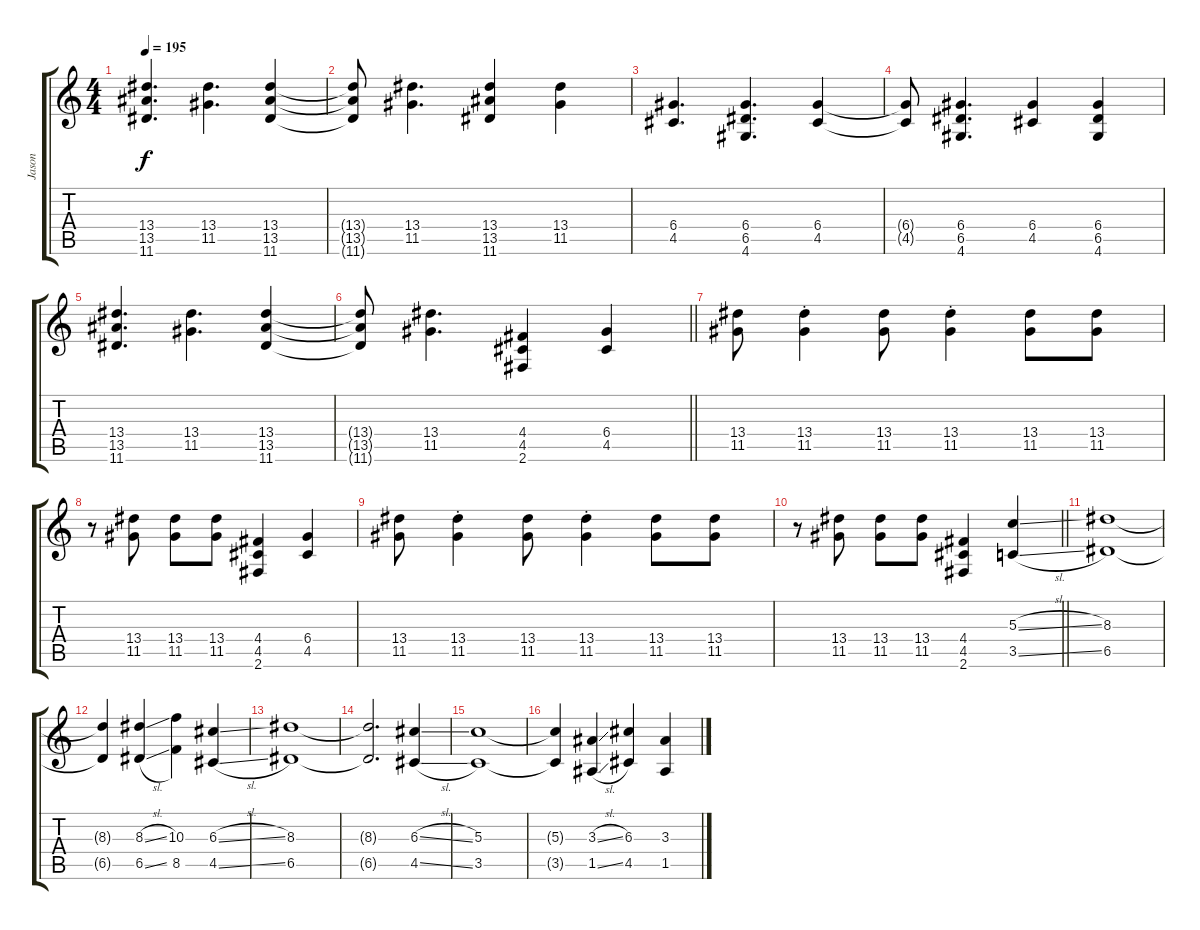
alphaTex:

\track ("Jason" "Jason") {instrument overdrivenguitar}
\staff {score tabs}
\tuning (E4 B3 G3 D3 A2 E2) {hide}
\ts (4 4)
\tempo 195
\clef g2
\ks c
(13.4 13.5 11.6).4{d dy f} (13.4 11.5).4{d} (13.4 13.5 11.6).4 |
(13.4{t} 13.5{t} 11.6{t}).8 (13.4 11.5).4{d} (13.4 13.5 11.6).4 (13.4 11.5).4 |
(6.4 4.5).4{d} (6.4 6.5 4.6).4{d} (6.4 4.5).4 |
(6.4{t} 4.5{t}).8 (6.4 6.5 4.6).4{d} (6.4 4.5).4 (6.4 6.5 4.6).4 |
(13.4 13.5 11.6).4{d} (13.4 11.5).4{d} (13.4 13.5 11.6).4 |
\barLineRight lightlight
(13.4{t} 13.5{t} 11.6{t}).8 (13.4 11.5).4{d} (4.4 4.5 2.6).4 (6.4 4.5).4 |
(13.4 11.5).8 (13.4{st} 11.5{st}).4 (13.4 11.5).8 (13.4{st} 11.5{st}).4 (13.4 11.5).8 (13.4 11.5).8 |
r.8 (13.4 11.5).8 (13.4 11.5).8 (13.4 11.5).8 (4.4 4.5 2.6).4 (6.4 4.5).4 |
(13.4 11.5).8 (13.4{st} 11.5{st}).4 (13.4 11.5).8 (13.4{st} 11.5{st}).4 (13.4 11.5).8 (13.4 11.5).8 |
\barLineRight lightlight
r.8 (13.4 11.5).8 (13.4 11.5).8 (13.4 11.5).8 (4.4 4.5 2.6).4 (5.3{sl} 3.5{sl}).4 |
(8.3 6.5).1 |
(8.3{t} 6.5{t}).4 (8.3{sl} 6.5{sl}).4 (10.3 8.5).4 (6.3{sl} 4.5{sl}).4 |
(8.3 6.5).1 |
(8.3{t} 6.5{t}).2{d} (6.3{sl} 4.5{sl}).4 |
(5.3 3.5).1 |
(5.3{t} 3.5{t}).4 (3.3{sl} 1.5{sl}).4 (6.3 4.5).4 (3.3{sl} 1.5{sl}).4
